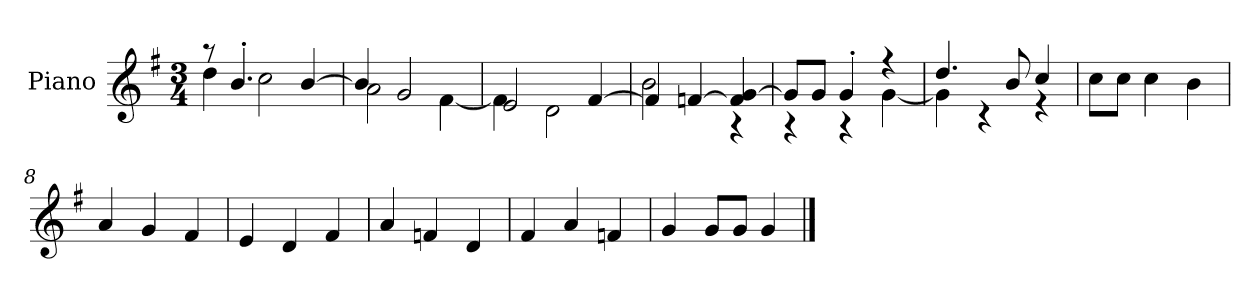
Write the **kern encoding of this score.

**kern
*part1
*staff1
*I"Piano
*I'P-no
*clefG2
*k[f#]
*M3/4
*MM178
=1
*^
8r	4dd\
4.b'/	.
.	2cc\
[4b/	.
=2	=2
4b/]	2a\
2g/	.
.	[4f#\
=3	=3
2e/	4f#\]
.	2d\
[4f#/	.
=4	=4
4f#/]	2b\
[4fn/	.
4f/] [4g/	4r
=5	=5
8g/L]	4r
8g/J	.
4g'/	4r
4r	[4g\
=6	=6
4.dd/	4g\]
.	4r
8b/	.
4cc/	4r
*v	*v
=7
8cc\L
8cc\J
4cc\
4b\
=8
4a/
4g/
4f#/
!!LO:LB:g=z
=9
4e/
4d/
4f#/
=10
4a/
4fn/
4d/
=11
4f#/
4a/
4fn/
=12
4g/
8g/L
8g/J
4g/
==
*-
